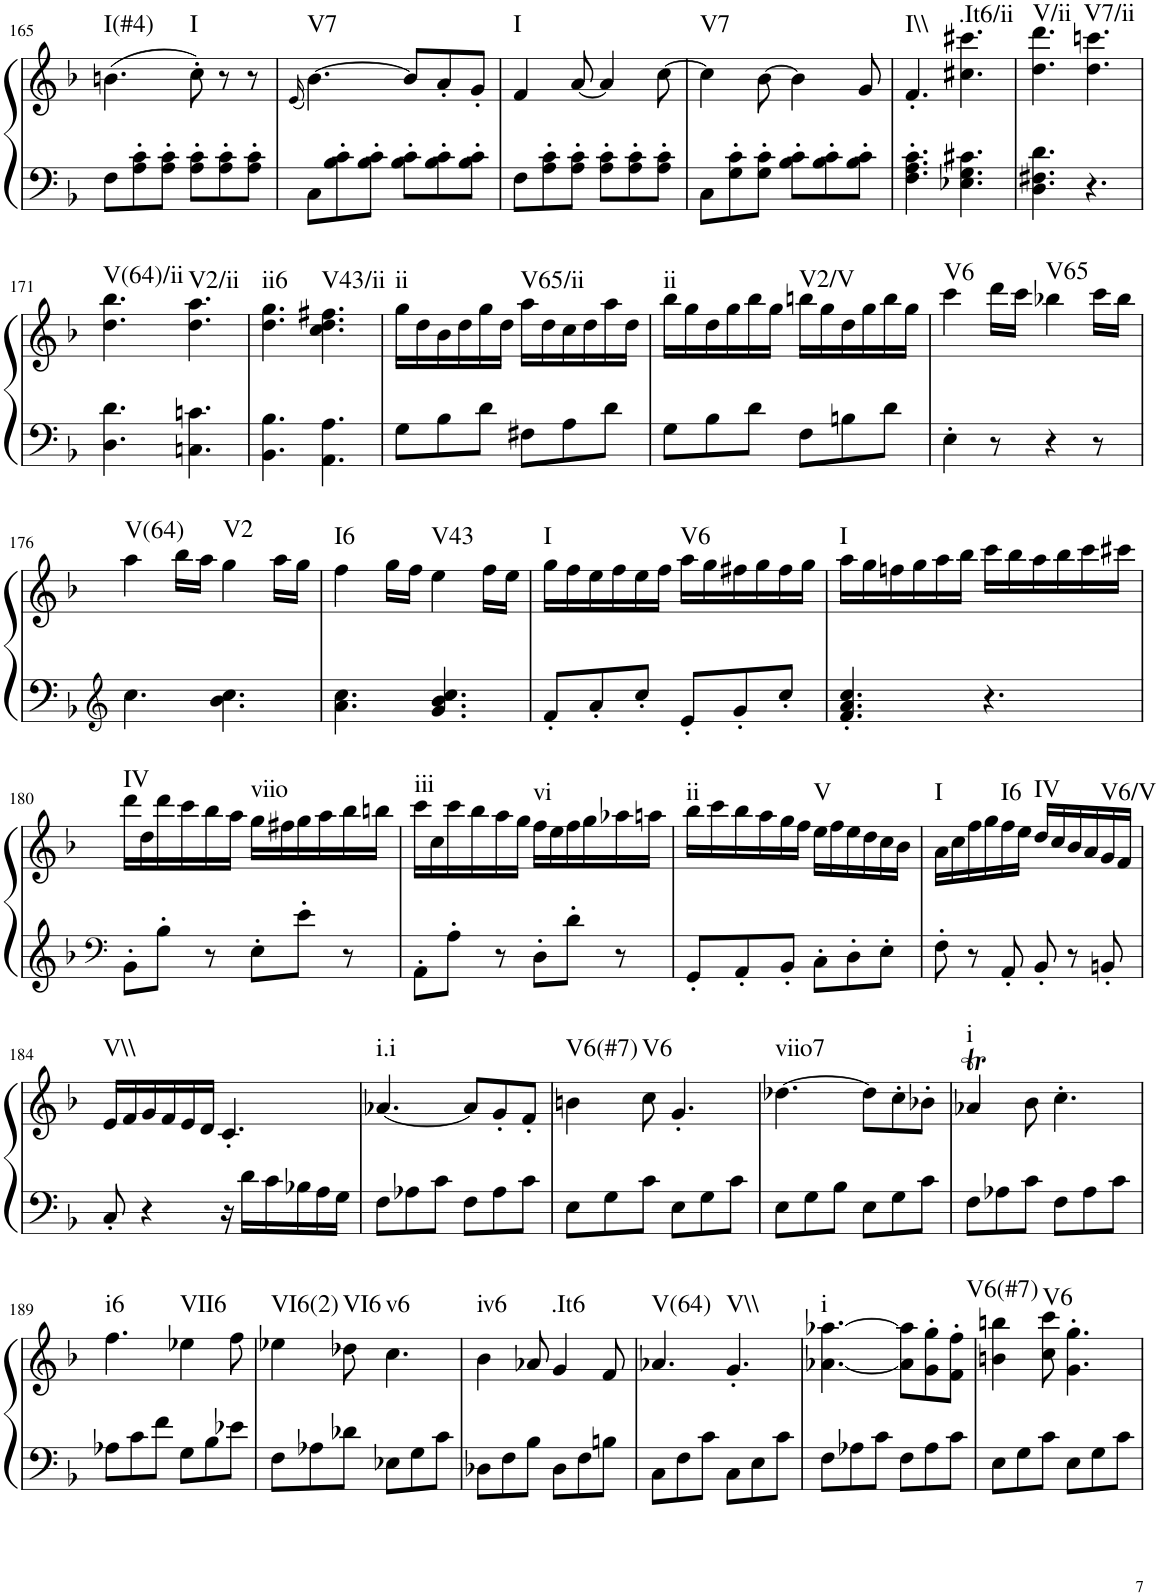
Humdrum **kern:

**kern	**kern	**harte
*part1	*part1	*part1
*staff2	*staff1	*
*I"Piano, Piano right	*	*
*I'Pno.	*	*
!!LO:PB:g=z
*clefF4	*clefG2	*
*k[b-]	*k[b-]	*
*M6/8	*M6/8	*
=165	=165	=165
!	!	!LO:H:kt=I(#4)
8F\L	(4.bn\	N
8A\' 8c\'	.	.
8A\' 8c\'J	.	.
!	!	!LO:H:kt=I
8A\' 8c\'L	8cc'\)	N
8A\' 8c\'	8r	.
8A\' 8c\'J	8r	.
=166	=166	=166
.	(16qe/	.
!	!	!LO:H:kt=V7
8C\L	[4.b-\)	N
8B-\' 8c\'	.	.
8B-\' 8c\'J	.	.
8B-\' 8c\'L	8b-/L]	.
8B-\' 8c\'	8a'/	.
8B-\' 8c\'J	8g'/J	.
=167	=167	=167
!	!	!LO:H:kt=I
8F\L	4f/	N
8A\' 8c\'	.	.
8A\' 8c\'J	[8a/	.
8A\' 8c\'L	4a/]	.
8A\' 8c\'	.	.
8A\' 8c\'J	[8cc\	.
=168	=168	=168
!	!	!LO:H:kt=V7
8C\L	4cc\]	N
8G\' 8c\'	.	.
8G\' 8c\'J	[8b-\	.
8B-\' 8c\'L	4b-\]	.
8B-\' 8c\'	.	.
8B-\' 8c\'J	8g/	.
=169	=169	=169
!	!	!LO:H:kt=I\\
4.F\' 4.A\' 4.c\'	4.f'/	N
!	!	!LO:H:kt=.It6/ii
4.E-X\ 4.G\ 4.c#X\	4.cc#X\ 4.ccc#X\	N
=170	=170	=170
!	!	!LO:H:kt=V/ii
4.D\ 4.F#X\ 4.d\	4.dd\ 4.ddd\	N
!	!	!LO:H:kt=V7/ii
4.r	4.dd\ 4.cccn\	N
!!LO:LB:g=z
=171	=171	=171
!	!	!LO:H:kt=V(64)/ii
4.D\ 4.d\	4.dd\ 4.bb-\	N
!	!	!LO:H:kt=V2/ii
4.Cn\ 4.cn\	4.dd\ 4.aa\	N
=172	=172	=172
!	!	!LO:H:kt=ii6
4.BB-\ 4.B-\	4.dd\ 4.gg\	N
!	!	!LO:H:kt=V43/ii
4.AA\ 4.A\	4.cc\ 4.dd\ 4.ff#X\	N
=173	=173	=173
!	!	!LO:H:kt=ii
8G\L	16gg\LL	N
.	16dd\	.
8B-\	16b-\	.
.	16dd\	.
8d\J	16gg\	.
.	16dd\JJ	.
!	!	!LO:H:kt=V65/ii
8F#X\L	16aa\LL	N
.	16dd\	.
8A\	16cc\	.
.	16dd\	.
8d\J	16aa\	.
.	16dd\JJ	.
=174	=174	=174
!	!	!LO:H:kt=ii
8G\L	16bb-\LL	N
.	16gg\	.
8B-\	16dd\	.
.	16gg\	.
8d\J	16bb-\	.
.	16gg\JJ	.
!	!	!LO:H:kt=V2/V
8F\L	16bbn\LL	N
.	16gg\	.
8Bn\	16dd\	.
.	16gg\	.
8d\J	16bb\	.
.	16gg\JJ	.
=175	=175	=175
!	!	!LO:H:kt=V6
4E'\	4ccc\	N
8r	16ddd\LL	.
.	16ccc\JJ	.
!	!	!LO:H:kt=V65
4r	4bb-X\	N
8r	16ccc\LL	.
.	16bb-\JJ	.
!!LO:LB:g=z
=176	=176	=176
*clefG2	*	*
!	!	!LO:H:kt=V(64)
4.cc\	4aa\	N
.	16bb-\LL	.
.	16aa\JJ	.
!	!	!LO:H:kt=V2
4.b-\ 4.cc\	4gg\	N
.	16aa\LL	.
.	16gg\JJ	.
=177	=177	=177
!	!	!LO:H:kt=I6
4.a\ 4.cc\	4ff\	N
.	16gg\LL	.
.	16ff\JJ	.
!	!	!LO:H:kt=V43
4.g/ 4.b-/ 4.cc/	4ee\	N
.	16ff\LL	.
.	16ee\JJ	.
=178	=178	=178
!	!	!LO:H:kt=I
8f'/L	16gg\LL	N
.	16ff\	.
8a'/	16ee\	.
.	16ff\	.
8cc'/J	16ee\	.
.	16ff\JJ	.
!	!	!LO:H:kt=V6
8e'/L	16aa\LL	N
.	16gg\	.
8g'/	16ff#X\	.
.	16gg\	.
8cc'/J	16ff#\	.
.	16gg\JJ	.
=179	=179	=179
!	!	!LO:H:kt=I
4.f/' 4.a/' 4.cc/'	16aa\LL	N
.	16gg\	.
.	16ffn\	.
.	16gg\	.
.	16aa\	.
.	16bb-\JJ	.
4.r	16ccc\LL	.
.	16bb-\	.
.	16aa\	.
.	16bb-\	.
.	16ccc\	.
.	16ccc#X\JJ	.
!!LO:LB:g=z
=180	=180	=180
*clefF4	*	*
!	!	!LO:H:kt=IV
8BB-'\L	16ddd\LL	N
.	16dd\	.
8B-'\J	16ddd\	.
.	16ccc\	.
8r	16bb-\	.
.	16aa\JJ	.
!	!	!LO:H:kt=viio
8E'\L	16gg\LL	N
.	16ff#X\	.
8e'\J	16gg\	.
.	16aa\	.
8r	16bb-\	.
.	16bbn\JJ	.
=181	=181	=181
!	!	!LO:H:kt=iii
8AA'\L	16ccc\LL	N
.	16cc\	.
8A'\J	16ccc\	.
.	16bb-\	.
8r	16aa\	.
.	16gg\JJ	.
!	!	!LO:H:kt=vi
8D'\L	16ff\LL	N
.	16ee\	.
8d'\J	16ff\	.
.	16gg\	.
8r	16aa-X\	.
.	16aan\JJ	.
=182	=182	=182
!	!	!LO:H:kt=ii
8GG'/L	16bb-\LL	N
.	16ccc\	.
8AA'/	16bb-\	.
.	16aa\	.
8BB-'/J	16gg\	.
.	16ff\JJ	.
!	!	!LO:H:kt=V
8C'\L	16ee\LL	N
.	16ff\	.
8D'\	16ee\	.
.	16dd\	.
8E'\J	16cc\	.
.	16b-\JJ	.
=183	=183	=183
!	!	!LO:H:kt=I
8F'\	16a\LL	N
.	16cc\	.
8r	16ff\	.
.	16gg\	.
!	!	!LO:H:kt=I6
8AA'/	16ff\	N
.	16ee\JJ	.
!	!	!LO:H:kt=IV
8BB-'/	16dd/LL	N
.	16cc/	.
8r	16b-/	.
.	16a/	.
!	!	!LO:H:kt=V6/V
8BBn'/	16g/	N
.	16f/JJ	.
!!LO:LB:g=z
=184	=184	=184
!	!	!LO:H:kt=V\\
8C'/	16e/LL	N
.	16f/	.
4r	16g/	.
.	16f/	.
.	16e/	.
.	16d/JJ	.
16r	4.c'/	.
16d\LL	.	.
16c\	.	.
16B-X\	.	.
16A\	.	.
16G\JJ	.	.
=185	=185	=185
!	!	!LO:H:kt=i.i
8F\L	[4.a-X/	N
8A-X\	.	.
8c\J	.	.
8F\L	8a-/L]	.
8A-\	8g'/	.
8c\J	8f'/J	.
=186	=186	=186
!	!	!LO:H:kt=V6(#7)
8E\L	4bn\	N
8G\	.	.
!	!	!LO:H:kt=V6
8c\J	8cc\	N
8E\L	4.g'/	.
8G\	.	.
8c\J	.	.
=187	=187	=187
!	!	!LO:H:kt=viio7
8E\L	[4.dd-X\	N
8G\	.	.
8B-\J	.	.
8E\L	8dd-\L]	.
8G\	8cc'\	.
8c\J	8b-X'\J	.
=188	=188	=188
!	!	!LO:H:kt=i
8F\L	4a-XT/	N
8A-X\	.	.
8c\J	8b-\	.
8F\L	4.cc'\	.
8A-\	.	.
8c\J	.	.
!!LO:LB:g=z
=189	=189	=189
!	!	!LO:H:kt=i6
8A-X\L	4.ff\	N
8c\	.	.
8f\J	.	.
!	!	!LO:H:kt=VII6
8G\L	4ee-X\	N
8B-\	.	.
8e-X\J	8ff\	.
=190	=190	=190
!	!	!LO:H:kt=VI6(2)
8F\L	4ee-X\	N
8A-X\	.	.
!	!	!LO:H:kt=VI6
8d-X\J	8dd-X\	N
!	!	!LO:H:kt=v6
8E-X\L	4.cc\	N
8G\	.	.
8c\J	.	.
=191	=191	=191
!	!	!LO:H:kt=iv6
8D-X\L	4b-\	N
8F\	.	.
8B-\J	8a-X/	.
!	!	!LO:H:kt=.It6
8D-\L	4g/	N
8F\	.	.
8Bn\J	8f/	.
=192	=192	=192
!	!	!LO:H:kt=V(64)
8C\L	4.a-X/	N
8F\	.	.
8c\J	.	.
!	!	!LO:H:kt=V\\
8C\L	4.g'/	N
8E\	.	.
8c\J	.	.
=193	=193	=193
!	!	!LO:H:kt=i
8F\L	[4.a-X\ [4.aa-X\	N
8A-X\	.	.
8c\J	.	.
8F\L	8a-\] 8aa-\]L	.
8A-\	8g\' 8gg\'	.
8c\J	8f\' 8ff\'J	.
=194	=194	=194
!	!	!LO:H:kt=V6(#7)
8E\L	4bn\ 4bbn\	N
8G\	.	.
!	!	!LO:H:kt=V6
8c\J	8cc\ 8ccc\	N
8E\L	4.g\' 4.gg\'	.
8G\	.	.
8c\J	.	.
=	=	=
*-	*-	*-
